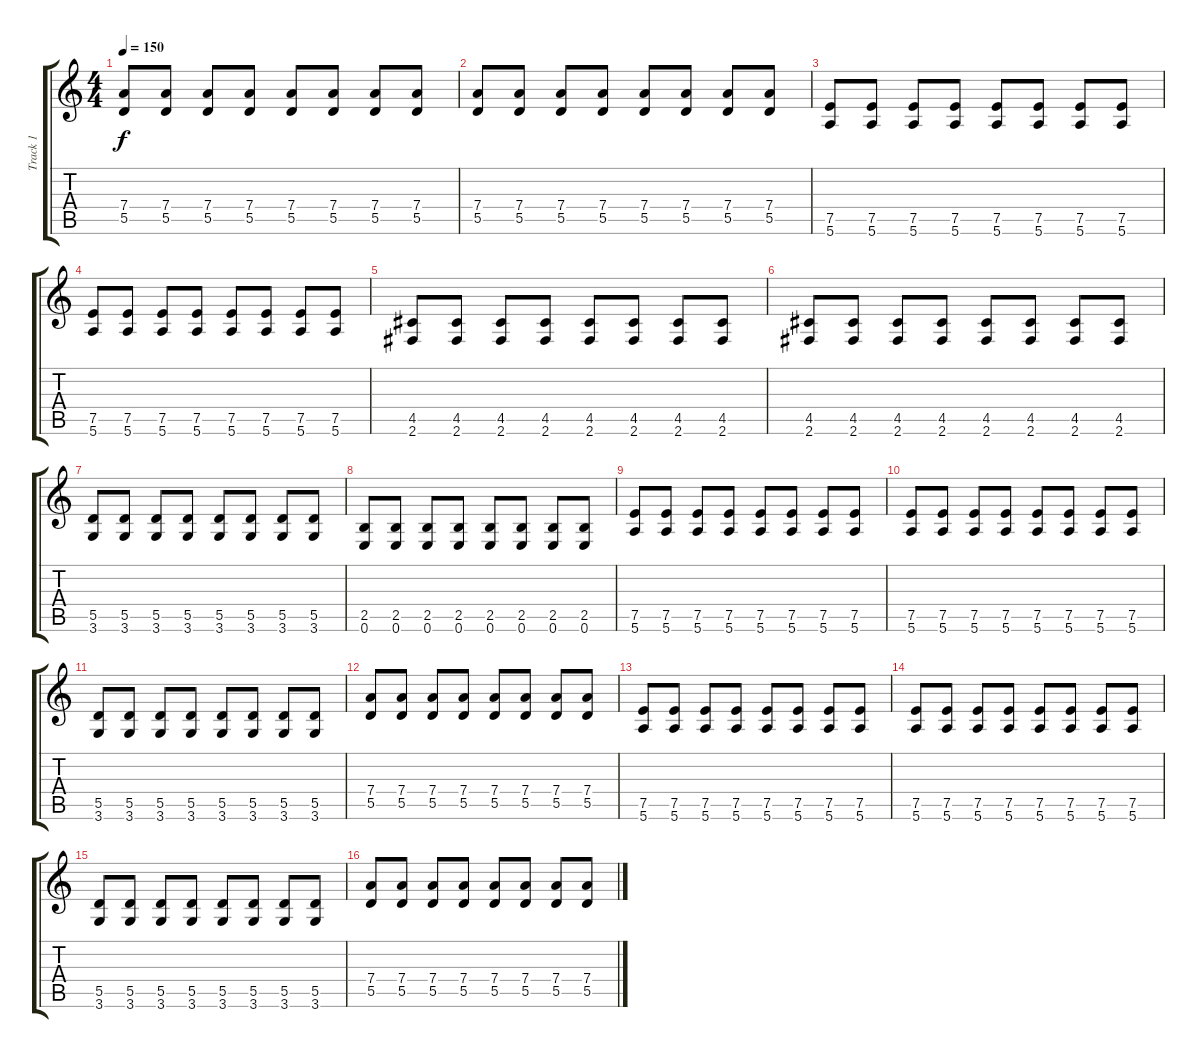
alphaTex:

\track ("Track 1" "Track 1") {instrument electricguitarclean}
\staff {score tabs}
\tuning (E4 B3 G3 D3 A2 E2) {hide}
\ts (4 4)
\tempo 150
\clef g2
\ks c
(7.4 5.5).8{dy f} (7.4 5.5).8 (7.4 5.5).8 (7.4 5.5).8 (7.4 5.5).8 (7.4 5.5).8 (7.4 5.5).8 (7.4 5.5).8 |
(7.4 5.5).8 (7.4 5.5).8 (7.4 5.5).8 (7.4 5.5).8 (7.4 5.5).8 (7.4 5.5).8 (7.4 5.5).8 (7.4 5.5).8 |
(7.5 5.6).8 (7.5 5.6).8 (7.5 5.6).8 (7.5 5.6).8 (7.5 5.6).8 (7.5 5.6).8 (7.5 5.6).8 (7.5 5.6).8 |
(7.5 5.6).8 (7.5 5.6).8 (7.5 5.6).8 (7.5 5.6).8 (7.5 5.6).8 (7.5 5.6).8 (7.5 5.6).8 (7.5 5.6).8 |
(4.5 2.6).8 (4.5 2.6).8 (4.5 2.6).8 (4.5 2.6).8 (4.5 2.6).8 (4.5 2.6).8 (4.5 2.6).8 (4.5 2.6).8 |
(4.5 2.6).8 (4.5 2.6).8 (4.5 2.6).8 (4.5 2.6).8 (4.5 2.6).8 (4.5 2.6).8 (4.5 2.6).8 (4.5 2.6).8 |
(5.5 3.6).8 (5.5 3.6).8 (5.5 3.6).8 (5.5 3.6).8 (5.5 3.6).8 (5.5 3.6).8 (5.5 3.6).8 (5.5 3.6).8 |
(2.5 0.6).8 (2.5 0.6).8 (2.5 0.6).8 (2.5 0.6).8 (2.5 0.6).8 (2.5 0.6).8 (2.5 0.6).8 (2.5 0.6).8 |
(7.5 5.6).8{instrument electricguitarclean} (7.5 5.6).8 (7.5 5.6).8 (7.5 5.6).8 (7.5 5.6).8 (7.5 5.6).8 (7.5 5.6).8 (7.5 5.6).8 |
(7.5 5.6).8 (7.5 5.6).8 (7.5 5.6).8 (7.5 5.6).8 (7.5 5.6).8 (7.5 5.6).8 (7.5 5.6).8 (7.5 5.6).8 |
(5.5 3.6).8 (5.5 3.6).8 (5.5 3.6).8 (5.5 3.6).8 (5.5 3.6).8 (5.5 3.6).8 (5.5 3.6).8 (5.5 3.6).8 |
(7.4 5.5).8 (7.4 5.5).8 (7.4 5.5).8 (7.4 5.5).8 (7.4 5.5).8 (7.4 5.5).8 (7.4 5.5).8 (7.4 5.5).8 |
(7.5 5.6).8 (7.5 5.6).8 (7.5 5.6).8 (7.5 5.6).8 (7.5 5.6).8 (7.5 5.6).8 (7.5 5.6).8 (7.5 5.6).8 |
(7.5 5.6).8 (7.5 5.6).8 (7.5 5.6).8 (7.5 5.6).8 (7.5 5.6).8 (7.5 5.6).8 (7.5 5.6).8 (7.5 5.6).8 |
(5.5 3.6).8 (5.5 3.6).8 (5.5 3.6).8 (5.5 3.6).8 (5.5 3.6).8 (5.5 3.6).8 (5.5 3.6).8 (5.5 3.6).8 |
(7.4 5.5).8 (7.4 5.5).8 (7.4 5.5).8 (7.4 5.5).8 (7.4 5.5).8 (7.4 5.5).8 (7.4 5.5).8 (7.4 5.5).8
